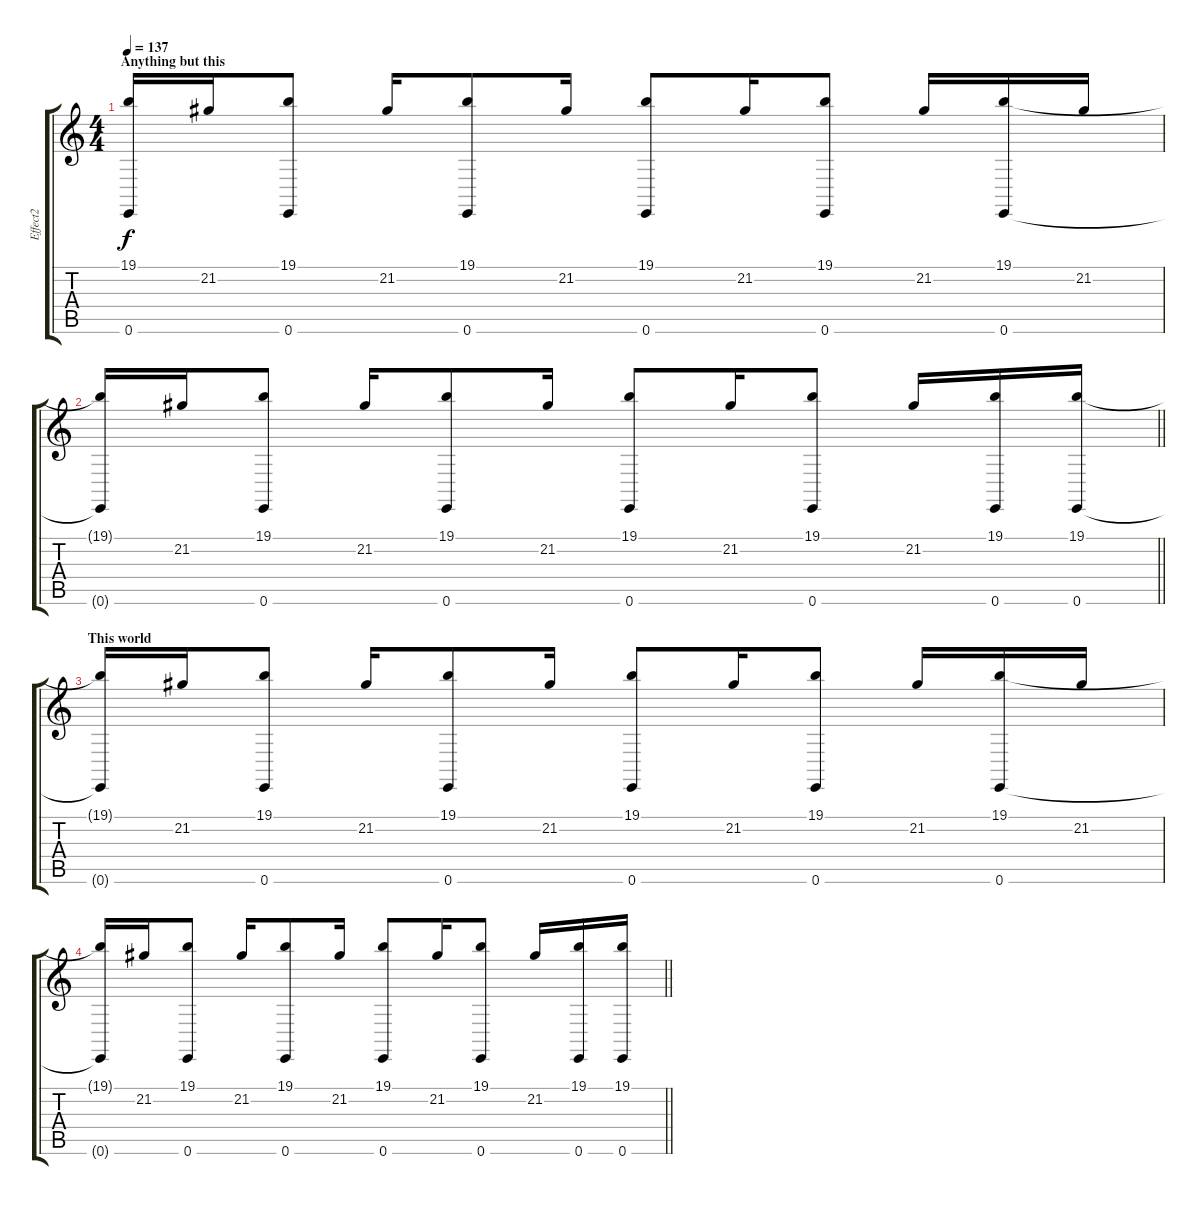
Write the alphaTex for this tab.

\track ("Effect2" "Effect2") {instrument fx5brightness}
\staff {score tabs}
\tuning (E4 B3 G3 D3 A2 E2) {hide}
\ts (4 4)
\section ("" "Anything but this")
\tempo 137
\clef g2
\ks c
(19.1{t} 0.6{t}).16{dy f volume 5} 21.2.16 (19.1 0.6).8 21.2.16 (19.1 0.6).8 21.2.16 (19.1 0.6).8 21.2.16 (19.1 0.6).8 21.2.16 (19.1 0.6).16 21.2.16 |
\barLineRight lightlight
(19.1{t} 0.6{t}).16{volume 5} 21.2.16{volume 3} (19.1 0.6).8 21.2.16 (19.1 0.6).8 21.2.16 (19.1 0.6).8 21.2.16 (19.1 0.6).8 21.2.16 (19.1 0.6).16{volume 5} (19.1 0.6).16 |
\section ("" "This world")
(19.1{t} 0.6{t}).16{volume 5} 21.2.16 (19.1 0.6).8 21.2.16 (19.1 0.6).8 21.2.16 (19.1 0.6).8 21.2.16 (19.1 0.6).8 21.2.16 (19.1 0.6).16 21.2.16 |
\barLineRight lightlight
(19.1{t} 0.6{t}).16{volume 5} 21.2.16{volume 3} (19.1 0.6).8 21.2.16 (19.1 0.6).8 21.2.16 (19.1 0.6).8 21.2.16 (19.1 0.6).8 21.2.16 (19.1 0.6).16{volume 5} (19.1 0.6).16
